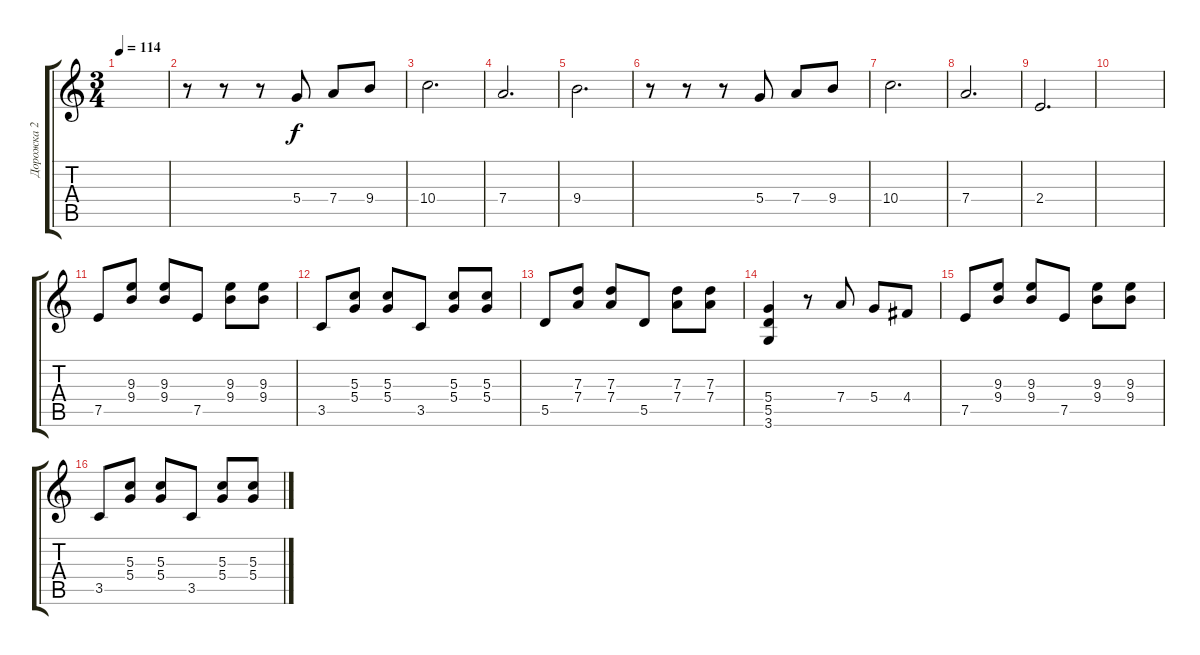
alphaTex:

\track ("Дорожка 2" "Дорожка 2") {instrument acousticguitarnylon}
\staff {score tabs}
\tuning (E4 B3 G3 D3 A2 E2) {hide}
\ts (3 4)
\tempo 114
\clef g2
\ks c
|
r.8 r.8 r.8 5.4.8 7.4.8 9.4.8 |
10.4.2{d} |
7.4.2{d} |
9.4.2{d} |
r.8 r.8 r.8 5.4.8 7.4.8 9.4.8 |
10.4.2{d} |
7.4.2{d} |
2.4.2{d} |
|
7.5.8 (9.3 9.4).8 (9.3 9.4).8 7.5.8 (9.3 9.4).8 (9.3 9.4).8 |
3.5.8 (5.3 5.4).8 (5.3 5.4).8 3.5.8 (5.3 5.4).8 (5.3 5.4).8 |
5.5.8 (7.3 7.4).8 (7.3 7.4).8 5.5.8 (7.3 7.4).8 (7.3 7.4).8 |
(5.4 5.5 3.6).4 r.8 7.4.8 5.4.8 4.4.8 |
7.5.8 (9.3 9.4).8 (9.3 9.4).8 7.5.8 (9.3 9.4).8 (9.3 9.4).8 |
3.5.8 (5.3 5.4).8 (5.3 5.4).8 3.5.8 (5.3 5.4).8 (5.3 5.4).8
